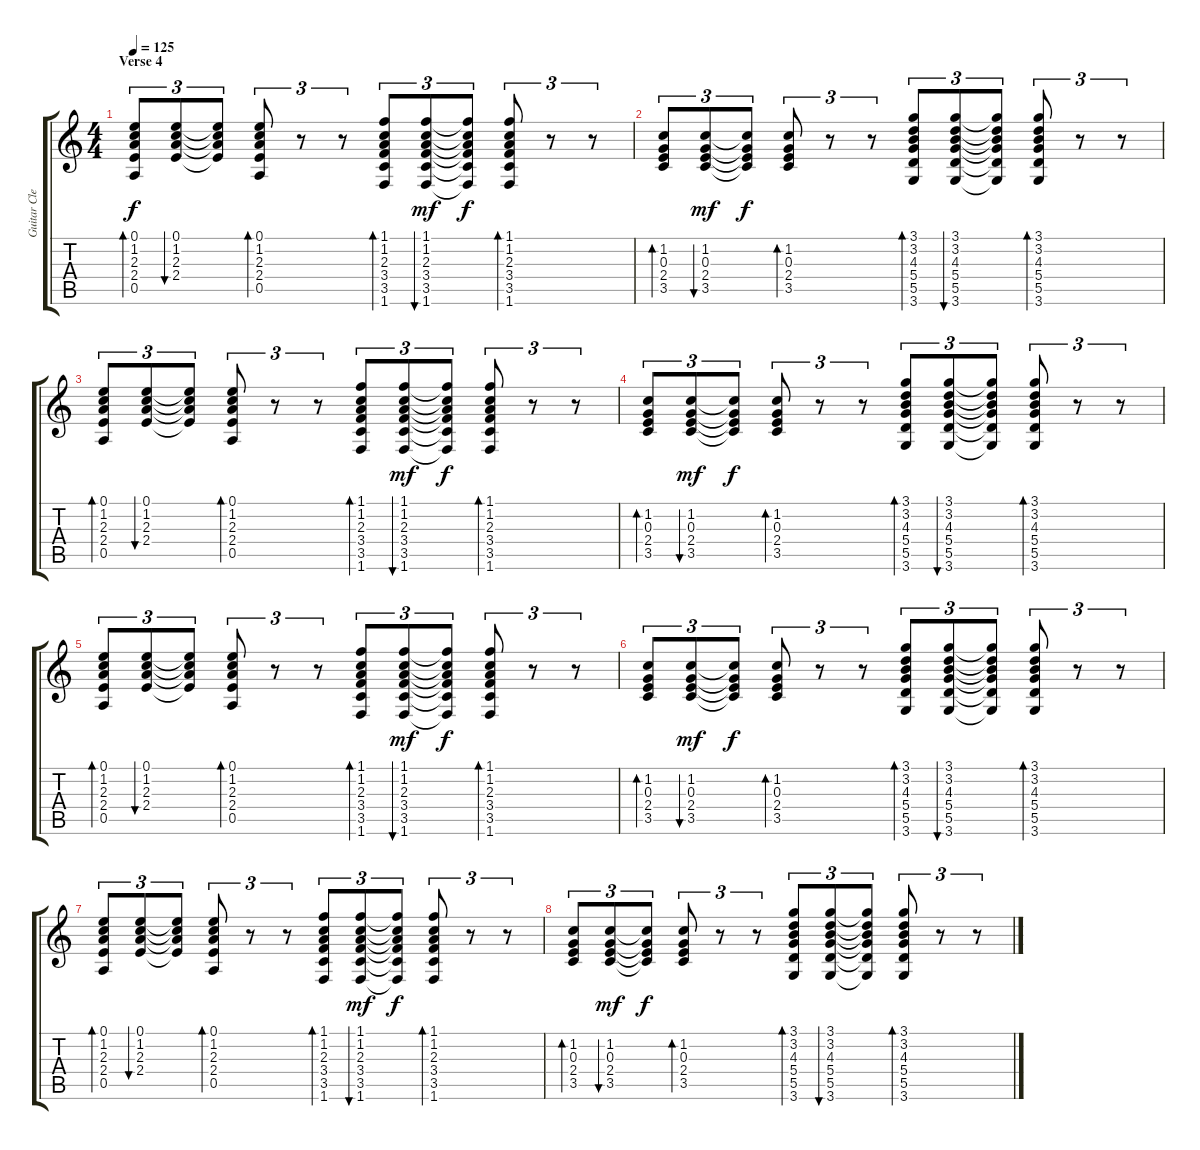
\track ("Guitar Clean + Small Chorus /reverb" "Guitar Cle") {instrument electricguitarclean}
\staff {score tabs}
\tuning (E4 B3 G3 D3 A2 E2) {hide}
\ts (4 4)
\section ("" "Verse 4")
\tempo 125
\clef g2
\ks c
(0.1 1.2 2.3 2.4 0.5).8{tu (3 2) bd 30 dy f} (0.1 1.2 2.3 2.4).8{tu (3 2) bu 30} (0.1{t} 1.2{t} 2.3{t} 2.4{t}).8{tu (3 2)} (0.1 1.2 2.3 2.4 0.5).8{tu (3 2) bd 30} r.8{tu (3 2)} r.8{tu (3 2)} (1.1 1.2 2.3 3.4 3.5 1.6).8{tu (3 2) bd 30} (1.1 1.2 2.3 3.4 3.5 1.6).8{tu (3 2) bu 30 dy mf} (1.1{t} 1.2{t} 2.3{t} 3.4{t} 3.5{t} 1.6{t}).8{tu (3 2) dy f} (1.1 1.2 2.3 3.4 3.5 1.6).8{tu (3 2) bd 30} r.8{tu (3 2)} r.8{tu (3 2)} |
(1.2 0.3 2.4 3.5).8{tu (3 2) bd 30} (1.2 0.3 2.4 3.5).8{tu (3 2) bu 30 dy mf} (1.2{t} 0.3{t} 2.4{t} 3.5{t}).8{tu (3 2) dy f} (1.2 0.3 2.4 3.5).8{tu (3 2) bd 30} r.8{tu (3 2)} r.8{tu (3 2)} (3.1 3.2 4.3 5.4 5.5 3.6).8{tu (3 2) bd 30} (3.1 3.2 4.3 5.4 5.5 3.6).8{tu (3 2) bu 30} (3.1{t} 3.2{t} 4.3{t} 5.4{t} 5.5{t} 3.6{t}).8{tu (3 2)} (3.1 3.2 4.3 5.4 5.5 3.6).8{tu (3 2) bd 30} r.8{tu (3 2)} r.8{tu (3 2)} |
(0.1 1.2 2.3 2.4 0.5).8{tu (3 2) bd 30} (0.1 1.2 2.3 2.4).8{tu (3 2) bu 30} (0.1{t} 1.2{t} 2.3{t} 2.4{t}).8{tu (3 2)} (0.1 1.2 2.3 2.4 0.5).8{tu (3 2) bd 30} r.8{tu (3 2)} r.8{tu (3 2)} (1.1 1.2 2.3 3.4 3.5 1.6).8{tu (3 2) bd 30} (1.1 1.2 2.3 3.4 3.5 1.6).8{tu (3 2) bu 30 dy mf} (1.1{t} 1.2{t} 2.3{t} 3.4{t} 3.5{t} 1.6{t}).8{tu (3 2) dy f} (1.1 1.2 2.3 3.4 3.5 1.6).8{tu (3 2) bd 30} r.8{tu (3 2)} r.8{tu (3 2)} |
(1.2 0.3 2.4 3.5).8{tu (3 2) bd 30} (1.2 0.3 2.4 3.5).8{tu (3 2) bu 30 dy mf} (1.2{t} 0.3{t} 2.4{t} 3.5{t}).8{tu (3 2) dy f} (1.2 0.3 2.4 3.5).8{tu (3 2) bd 30} r.8{tu (3 2)} r.8{tu (3 2)} (3.1 3.2 4.3 5.4 5.5 3.6).8{tu (3 2) bd 30} (3.1 3.2 4.3 5.4 5.5 3.6).8{tu (3 2) bu 30} (3.1{t} 3.2{t} 4.3{t} 5.4{t} 5.5{t} 3.6{t}).8{tu (3 2)} (3.1 3.2 4.3 5.4 5.5 3.6).8{tu (3 2) bd 30} r.8{tu (3 2)} r.8{tu (3 2)} |
(0.1 1.2 2.3 2.4 0.5).8{tu (3 2) bd 30} (0.1 1.2 2.3 2.4).8{tu (3 2) bu 30} (0.1{t} 1.2{t} 2.3{t} 2.4{t}).8{tu (3 2)} (0.1 1.2 2.3 2.4 0.5).8{tu (3 2) bd 30} r.8{tu (3 2)} r.8{tu (3 2)} (1.1 1.2 2.3 3.4 3.5 1.6).8{tu (3 2) bd 30} (1.1 1.2 2.3 3.4 3.5 1.6).8{tu (3 2) bu 30 dy mf} (1.1{t} 1.2{t} 2.3{t} 3.4{t} 3.5{t} 1.6{t}).8{tu (3 2) dy f} (1.1 1.2 2.3 3.4 3.5 1.6).8{tu (3 2) bd 30} r.8{tu (3 2)} r.8{tu (3 2)} |
(1.2 0.3 2.4 3.5).8{tu (3 2) bd 30} (1.2 0.3 2.4 3.5).8{tu (3 2) bu 30 dy mf} (1.2{t} 0.3{t} 2.4{t} 3.5{t}).8{tu (3 2) dy f} (1.2 0.3 2.4 3.5).8{tu (3 2) bd 30} r.8{tu (3 2)} r.8{tu (3 2)} (3.1 3.2 4.3 5.4 5.5 3.6).8{tu (3 2) bd 30} (3.1 3.2 4.3 5.4 5.5 3.6).8{tu (3 2) bu 30} (3.1{t} 3.2{t} 4.3{t} 5.4{t} 5.5{t} 3.6{t}).8{tu (3 2)} (3.1 3.2 4.3 5.4 5.5 3.6).8{tu (3 2) bd 30} r.8{tu (3 2)} r.8{tu (3 2)} |
(0.1 1.2 2.3 2.4 0.5).8{tu (3 2) bd 30} (0.1 1.2 2.3 2.4).8{tu (3 2) bu 30} (0.1{t} 1.2{t} 2.3{t} 2.4{t}).8{tu (3 2)} (0.1 1.2 2.3 2.4 0.5).8{tu (3 2) bd 30} r.8{tu (3 2)} r.8{tu (3 2)} (1.1 1.2 2.3 3.4 3.5 1.6).8{tu (3 2) bd 30} (1.1 1.2 2.3 3.4 3.5 1.6).8{tu (3 2) bu 30 dy mf} (1.1{t} 1.2{t} 2.3{t} 3.4{t} 3.5{t} 1.6{t}).8{tu (3 2) dy f} (1.1 1.2 2.3 3.4 3.5 1.6).8{tu (3 2) bd 30} r.8{tu (3 2)} r.8{tu (3 2)} |
(1.2 0.3 2.4 3.5).8{tu (3 2) bd 30} (1.2 0.3 2.4 3.5).8{tu (3 2) bu 30 dy mf} (1.2{t} 0.3{t} 2.4{t} 3.5{t}).8{tu (3 2) dy f} (1.2 0.3 2.4 3.5).8{tu (3 2) bd 30} r.8{tu (3 2)} r.8{tu (3 2)} (3.1 3.2 4.3 5.4 5.5 3.6).8{tu (3 2) bd 30} (3.1 3.2 4.3 5.4 5.5 3.6).8{tu (3 2) bu 30} (3.1{t} 3.2{t} 4.3{t} 5.4{t} 5.5{t} 3.6{t}).8{tu (3 2)} (3.1 3.2 4.3 5.4 5.5 3.6).8{tu (3 2) bd 30} r.8{tu (3 2)} r.8{tu (3 2)}
